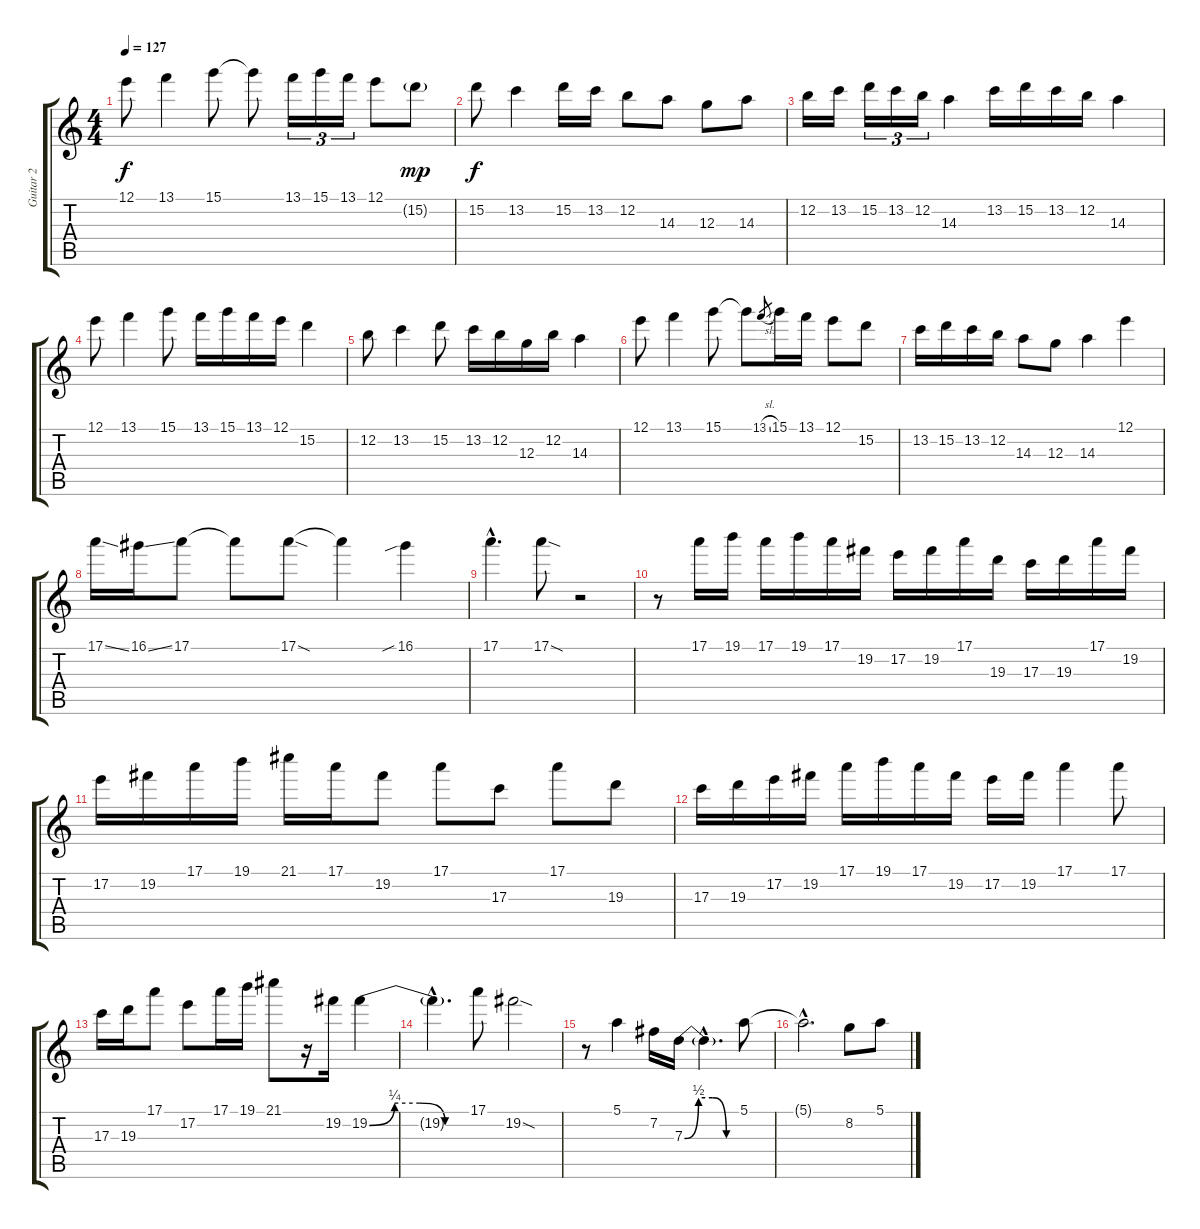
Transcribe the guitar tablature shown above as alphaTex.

\track ("Guitar 2" "Guitar 2") {instrument electricguitarjazz}
\staff {score tabs}
\tuning (E4 B3 G3 D3 A2 E2) {hide}
\ts (4 4)
\tempo 127
\clef g2
\ks c
12.1{t}.8{dy f} 13.1.4 15.1.8 15.1{t}.8 13.1.16{tu (3 2)} 15.1.16{tu (3 2)} 13.1.16{tu (3 2)} 12.1.8 15.2{g}.8{dy mp} |
15.2.8{dy f} 13.2.4 15.2.16 13.2.16 12.2.8 14.3.8 12.3.8 14.3.8 |
12.2.16 13.2.16 15.2.16{tu (3 2)} 13.2.16{tu (3 2)} 12.2.16{tu (3 2)} 14.3.4 13.2.16 15.2.16 13.2.16 12.2.16 14.3.4 |
12.1.8 13.1.4 15.1.8 13.1.16 15.1.16 13.1.16 12.1.16 15.2.4 |
12.2.8 13.2.4 15.2.8 13.2.16 12.2.16 12.3.16 12.2.16 14.3.4 |
12.1.8 13.1.4 15.1.8 15.1{t}.8 13.1{sl}.8{gr} 15.1.16 13.1.16 12.1.8 15.2.8 |
13.2.16 15.2.16 13.2.16 12.2.16 14.3.8 12.3.8 14.3.4 12.1.4 |
17.1{ss}.16 16.1{ss}.16 17.1.8 17.1{t}.8 17.1{sod}.8 17.1{t}.4 16.1{sib}.4 |
17.1{hac}.4{d} 17.1{sod}.8 r.2 |
r.8 17.1.16 19.1.16 17.1.16 19.1.16 17.1.16 19.2.16 17.2.16 19.2.16 17.1.16 19.3.16 17.3.16 19.3.16 17.1.16 19.2.16 |
17.2.16 19.2.16 17.1.16 19.1.16 21.1.16 17.1.16 19.2.8 17.1.8 17.3.8 17.1.8 19.3.8 |
17.3.16 19.3.16 17.2.16 19.2.16 17.1.16 19.1.16 17.1.16 19.2.16 17.2.16 19.2.16 17.1.4 17.1.8 |
17.3.16 19.3.16 17.1.8 17.2.8 17.1.16 19.1.16 21.1.8 r.16 19.2.16 19.2{be (custom 0 0 15 1 30 1 45 0 60 0)}.4 |
19.2{hac t}.4{d} 17.1.8 19.2{sod}.2 |
r.8 5.1.4 7.2.16 7.3{be (custom 0 0 15 2 30 2 45 0 60 0)}.16 7.3{hac t}.4{d} 5.1.8 |
5.1{hac t}.2{d} 8.2.8 5.1.8
